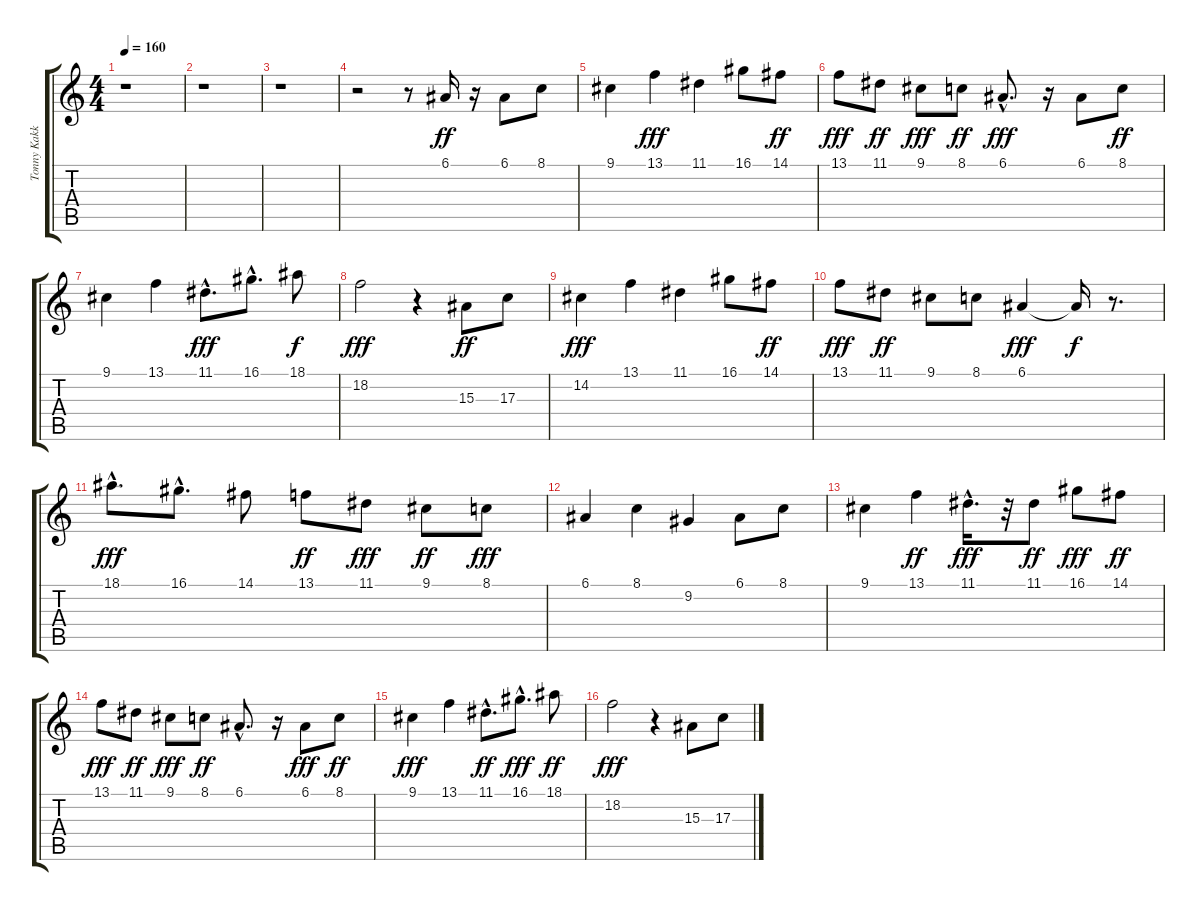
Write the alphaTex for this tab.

\track ("Tonny Kakko" "Tonny Kakk") {instrument lead1square}
\staff {score tabs}
\tuning (E4 B3 G3 D3 A2 E2) {hide}
\ts (4 4)
\tempo 160
\clef g2
\ks c
r.1{dy ff} |
r.1 |
r.1 |
r.2 r.8 6.1.16 r.16 6.1.8 8.1.8 |
9.1.4 13.1.4{dy fff} 11.1.4 16.1.8 14.1.8{dy ff} |
13.1.8{dy fff} 11.1.8{dy ff} 9.1.8{dy fff} 8.1.8{dy ff} 6.1{hac}.8{d dy fff} r.16 6.1.8 8.1.8{dy ff} |
9.1.4 13.1.4 11.1{hac}.8{d dy fff} 16.1{hac}.8{d} 18.1.8{dy f} |
18.2.2{dy fff} r.4 15.3.8{dy ff} 17.3.8 |
14.2.4{dy fff} 13.1.4 11.1.4 16.1.8 14.1.8{dy ff} |
13.1.8{dy fff} 11.1.8{dy ff} 9.1.8 8.1.8 6.1.4{dy fff} 6.1{t}.16{dy f} r.8{d} |
18.1{hac}.8{d dy fff} 16.1{hac}.8{d} 14.1.8 13.1.8{dy ff} 11.1.8{dy fff} 9.1.8{dy ff} 8.1.8{dy fff} |
6.1.4 8.1.4 9.2.4 6.1.8 8.1.8 |
9.1.4 13.1.4{dy ff} 11.1{hac}.16{d dy fff} r.32 11.1.8{dy ff} 16.1.8{dy fff} 14.1.8{dy ff} |
13.1.8{dy fff} 11.1.8{dy ff} 9.1.8{dy fff} 8.1.8{dy ff} 6.1{hac}.8{d} r.16 6.1.8{dy fff} 8.1.8{dy ff} |
9.1.4{dy fff} 13.1.4 11.1{hac}.8{d dy ff} 16.1{hac}.8{d dy fff} 18.1.8{dy ff} |
18.2.2{dy fff} r.4 15.3.8 17.3.8
